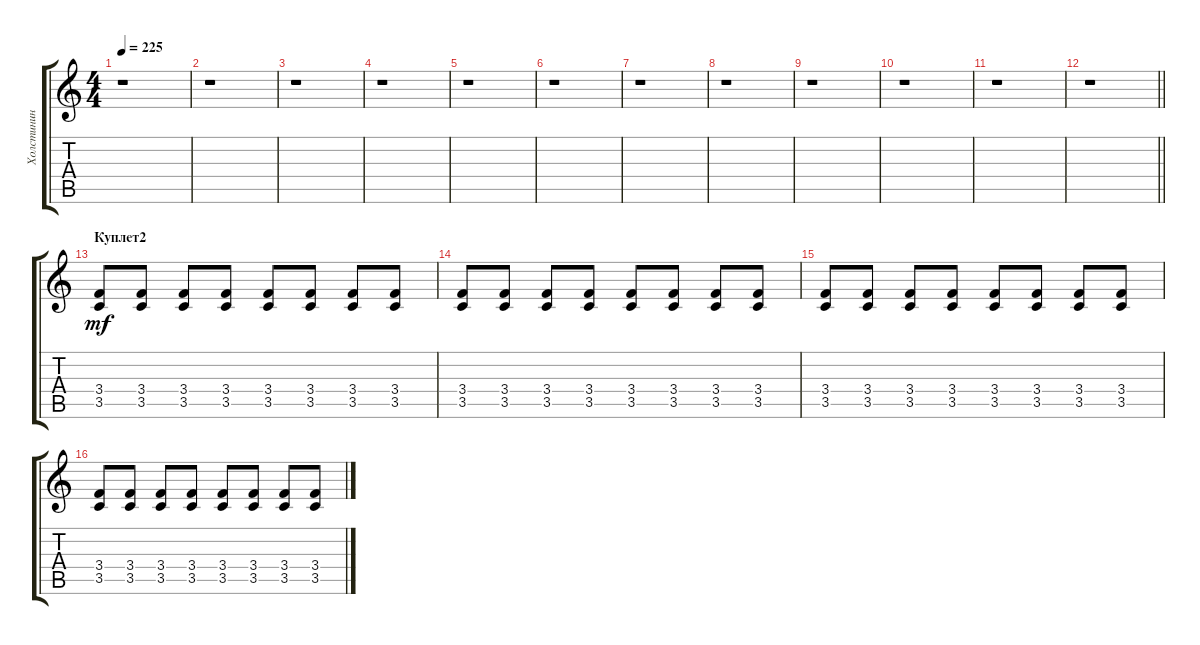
\track ("Холстинин" "Холстинин") {instrument distortionguitar}
\staff {score tabs}
\tuning (E4 B3 G3 D3 A2 E2) {hide}
\ts (4 4)
\tempo 225
\clef g2
\ks c
r.1{dy f} |
r.1 |
r.1 |
r.1 |
r.1 |
r.1 |
r.1 |
r.1 |
r.1 |
r.1 |
r.1 |
\barLineRight lightlight
r.1 |
\section ("" "Куплет2")
(3.4 3.5).8{dy mf} (3.4 3.5).8 (3.4 3.5).8 (3.4 3.5).8 (3.4 3.5).8 (3.4 3.5).8 (3.4 3.5).8 (3.4 3.5).8 |
(3.4 3.5).8 (3.4 3.5).8 (3.4 3.5).8 (3.4 3.5).8 (3.4 3.5).8 (3.4 3.5).8 (3.4 3.5).8 (3.4 3.5).8 |
(3.4 3.5).8 (3.4 3.5).8 (3.4 3.5).8 (3.4 3.5).8 (3.4 3.5).8 (3.4 3.5).8 (3.4 3.5).8 (3.4 3.5).8 |
(3.4 3.5).8 (3.4 3.5).8 (3.4 3.5).8 (3.4 3.5).8 (3.4 3.5).8 (3.4 3.5).8 (3.4 3.5).8 (3.4 3.5).8
